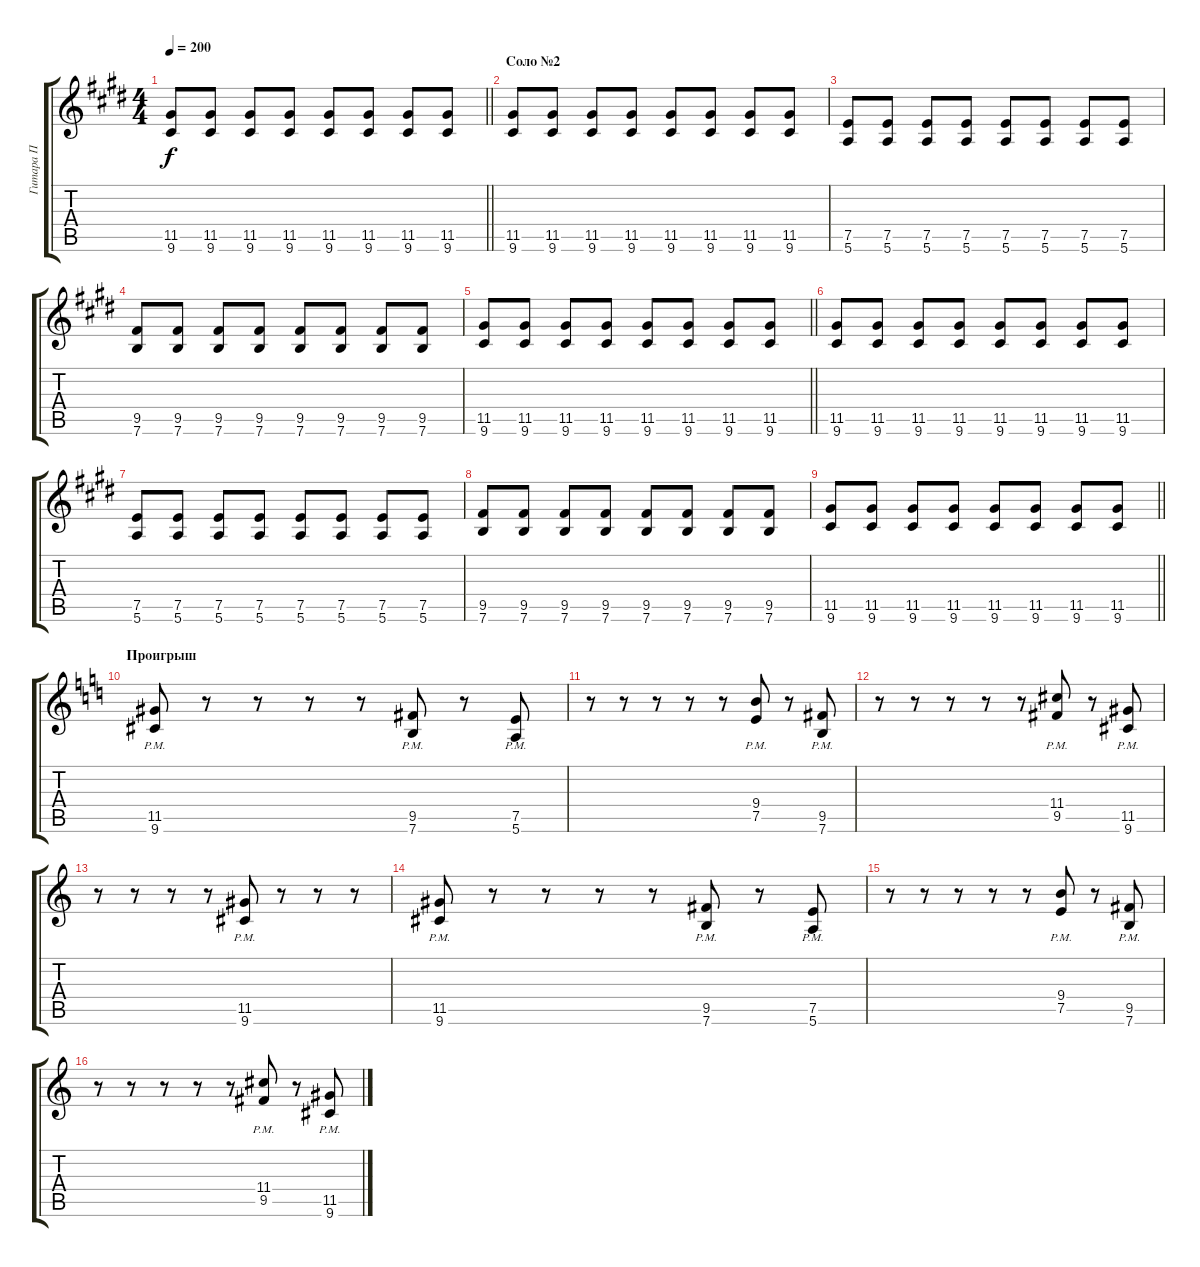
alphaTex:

\track ("Гитара П" "Гитара П") {instrument overdrivenguitar}
\staff {score tabs}
\tuning (E4 B3 G3 D3 A2 E2) {hide}
\ts (4 4)
\tempo 200
\clef g2
\barLineRight lightlight
\ks c#minor
(11.5{t} 9.6{t}).8{dy f} (11.5 9.6).8 (11.5 9.6).8 (11.5 9.6).8 (11.5 9.6).8 (11.5 9.6).8 (11.5 9.6).8 (11.5 9.6).8 |
\section ("" "Соло №2")
(11.5 9.6).8 (11.5 9.6).8 (11.5 9.6).8 (11.5 9.6).8 (11.5 9.6).8 (11.5 9.6).8 (11.5 9.6).8 (11.5 9.6).8 |
(7.5 5.6).8 (7.5 5.6).8 (7.5 5.6).8 (7.5 5.6).8 (7.5 5.6).8 (7.5 5.6).8 (7.5 5.6).8 (7.5 5.6).8 |
(9.5 7.6).8 (9.5 7.6).8 (9.5 7.6).8 (9.5 7.6).8 (9.5 7.6).8 (9.5 7.6).8 (9.5 7.6).8 (9.5 7.6).8 |
\barLineRight lightlight
(11.5 9.6).8 (11.5 9.6).8 (11.5 9.6).8 (11.5 9.6).8 (11.5 9.6).8 (11.5 9.6).8 (11.5 9.6).8 (11.5 9.6).8 |
(11.5 9.6).8 (11.5 9.6).8 (11.5 9.6).8 (11.5 9.6).8 (11.5 9.6).8 (11.5 9.6).8 (11.5 9.6).8 (11.5 9.6).8 |
(7.5 5.6).8 (7.5 5.6).8 (7.5 5.6).8 (7.5 5.6).8 (7.5 5.6).8 (7.5 5.6).8 (7.5 5.6).8 (7.5 5.6).8 |
(9.5 7.6).8 (9.5 7.6).8 (9.5 7.6).8 (9.5 7.6).8 (9.5 7.6).8 (9.5 7.6).8 (9.5 7.6).8 (9.5 7.6).8 |
\barLineRight lightlight
(11.5 9.6).8 (11.5 9.6).8 (11.5 9.6).8 (11.5 9.6).8 (11.5 9.6).8 (11.5 9.6).8 (11.5 9.6).8 (11.5 9.6).8 |
\section ("" "Проигрыш")
\ks c
(11.5{pm} 9.6{pm}).8 r.8 r.8 r.8 r.8 (9.5{pm} 7.6{pm}).8 r.8 (7.5{pm} 5.6{pm}).8 |
r.8 r.8 r.8 r.8 r.8 (9.4{pm} 7.5{pm}).8 r.8 (9.5{pm} 7.6{pm}).8 |
r.8 r.8 r.8 r.8 r.8 (11.4{pm} 9.5{pm}).8 r.8 (11.5{pm} 9.6{pm}).8 |
r.8 r.8 r.8 r.8 (11.5{pm} 9.6{pm}).8 r.8 r.8 r.8 |
(11.5{pm} 9.6{pm}).8 r.8 r.8 r.8 r.8 (9.5{pm} 7.6{pm}).8 r.8 (7.5{pm} 5.6{pm}).8 |
r.8 r.8 r.8 r.8 r.8 (9.4{pm} 7.5{pm}).8 r.8 (9.5{pm} 7.6{pm}).8 |
r.8 r.8 r.8 r.8 r.8 (11.4{pm} 9.5{pm}).8 r.8 (11.5{pm} 9.6{pm}).8
